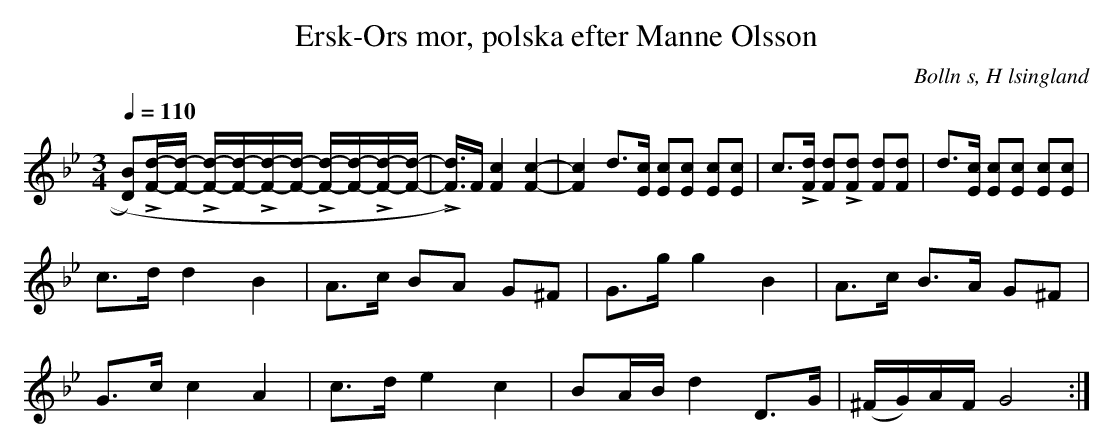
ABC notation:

X:1
T: Ersk-Ors mor, polska efter Manne Olsson
O:Bolln s, H lsingland
M:3/4
L:1/8
Q:1/4=110
K:Gm
[D B])L[F/d/]-[F/d/] - L[F/d/]-[F/d/]-L[F/d/]-[F/d/] - L[F/d/]-[F/d/]-L[F/d/]-[F/d/]-| L[F/ d/])>F [-F2 c2] [F2 c2]-|[F2 c2] d>[Ec] [Ec][Ec] [Ec][Ec] | \
c>L[Fd] [Fd]L[Fd] [Fd][Fd] | d>[Ec] [Ec][Ec] [Ec][Ec] |
c>d    d2       B2           | A>c    BA       G^F       | G>g    g2 B2     | A>c         B>A G^F  |
G>c    c2       A2           | c>d    e2       c2        | BA/B/  d2 D>G   | (^F/G/)A/F/ G4      :|
